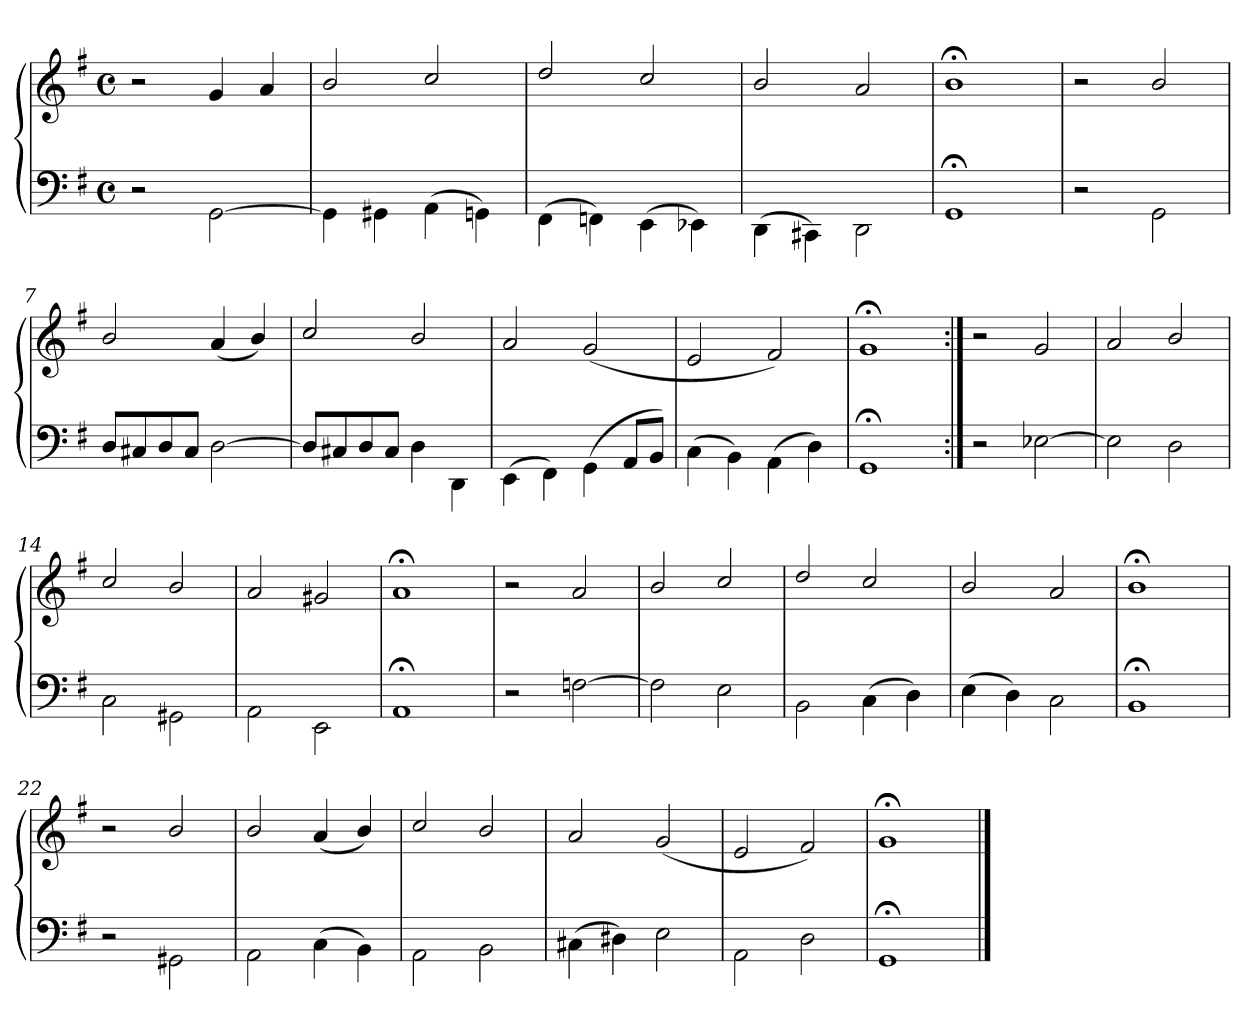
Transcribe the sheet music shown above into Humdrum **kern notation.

**kern	**kern
*part1	*part1
*staff2	*staff1
*clefF4	*clefG2
*k[f#]	*k[f#]
*M4/4	*M4/4
*met(c)	*met(c)
=1	=1
2r	2r
[2GG\	4g/
.	4a/
=2	=2
4GG\]	2b/
4GG#X\	.
(4AA\	2cc/
4GGn\)	.
=3	=3
(4FF#\	2dd/
4FFn\)	.
(4EE\	2cc/
4EE-X\)	.
=4	=4
(4DD\	2b/
4CC#X\)	.
2DD\	2a/
=5	=5
1GG;\	1b;</
!!LO:LB:g=z
=6	=6
2r	2r
2GG\	2b/
=7	=7
8DL	2b/
8C#X	.
8D	.
8C#J	.
[2D\	(4a/
.	4b/)
=8	=8
8DL]	2cc/
8C#X	.
8D	.
8C#J	.
4D\	2b/
4DD\	.
=9	=9
(4EE\	2a/
4FF#\)	.
(4GG\	(2g/
8AAL	.
8BBJ)	.
=10	=10
(4C\	2e/
4BB\)	.
(4AA\	2f#/)
4D\)	.
=11	=11
1GG;\	1g;</
!!LO:PB:g=z
=12:|!	=12:|!
2r	2r
[2E-X\	2g/
=13	=13
2E-\]	2a/
2D\	2b/
=14	=14
2C\	2cc/
2GG#X\	2b/
=15	=15
2AA\	2a/
2EE\	2g#X/
=16	=16
1AA;\	1a;</
=17	=17
2r	2r
[2Fn\	2a/
=18	=18
2F\]	2b/
2E\	2cc/
=19	=19
2BB\	2dd/
(4C\	2cc/
4D\)	.
=20	=20
(4E\	2b/
4D\)	.
2C\	2a/
=21	=21
1BB;\	1b;</
!!LO:LB:g=z
=22	=22
2r	2r
2GG#X\	2b/
=23	=23
2AA\	2b/
(4C\	(4a/
4BB\)	4b/)
=24	=24
2AA\	2cc/
2BB\	2b/
=25	=25
(4C#X\	2a/
4D#X\)	.
2E\	(2g/
=26	=26
2AA\	2e/
2D\	2f#/)
=27	=27
1GG;\	1g;</
==	==
*-	*-
